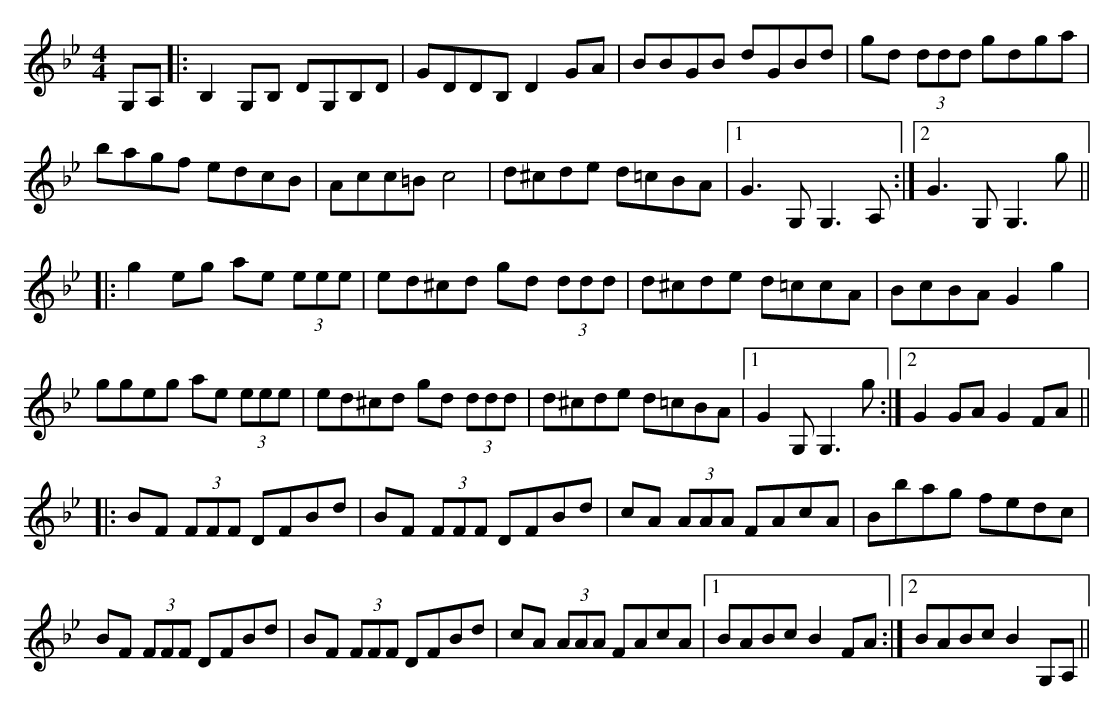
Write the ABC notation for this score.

X:1
M:4/4
K:Gmin
G,A,|:B,2 G,B, DG,B,D|GDDB, D2 GA|BBGB dGBd|gd (3ddd gdga|
bagf edcB|Acc=B c4|d^cde d=cBA|1 G3 G,G,3 A,:|2 G3 G,G,3 g||
|:g2 eg ae (3eee|ed^cd gd (3ddd|d^cde d=ccA|BcBA G2 g2|
ggeg ae (3eee|ed^cd gd (3ddd|d^cde d=cBA|1 G2 G,G,3 g:|2 G2 GA G2 FA||
|:BF (3FFF DFBd|BF (3FFF DFBd|cA (3AAA FAcA|Bbag fedc|
BF (3FFF DFBd|BF (3FFF DFBd|cA (3AAA FAcA|1 BABc B2 FA:|2 BABc B2 G,A,||
